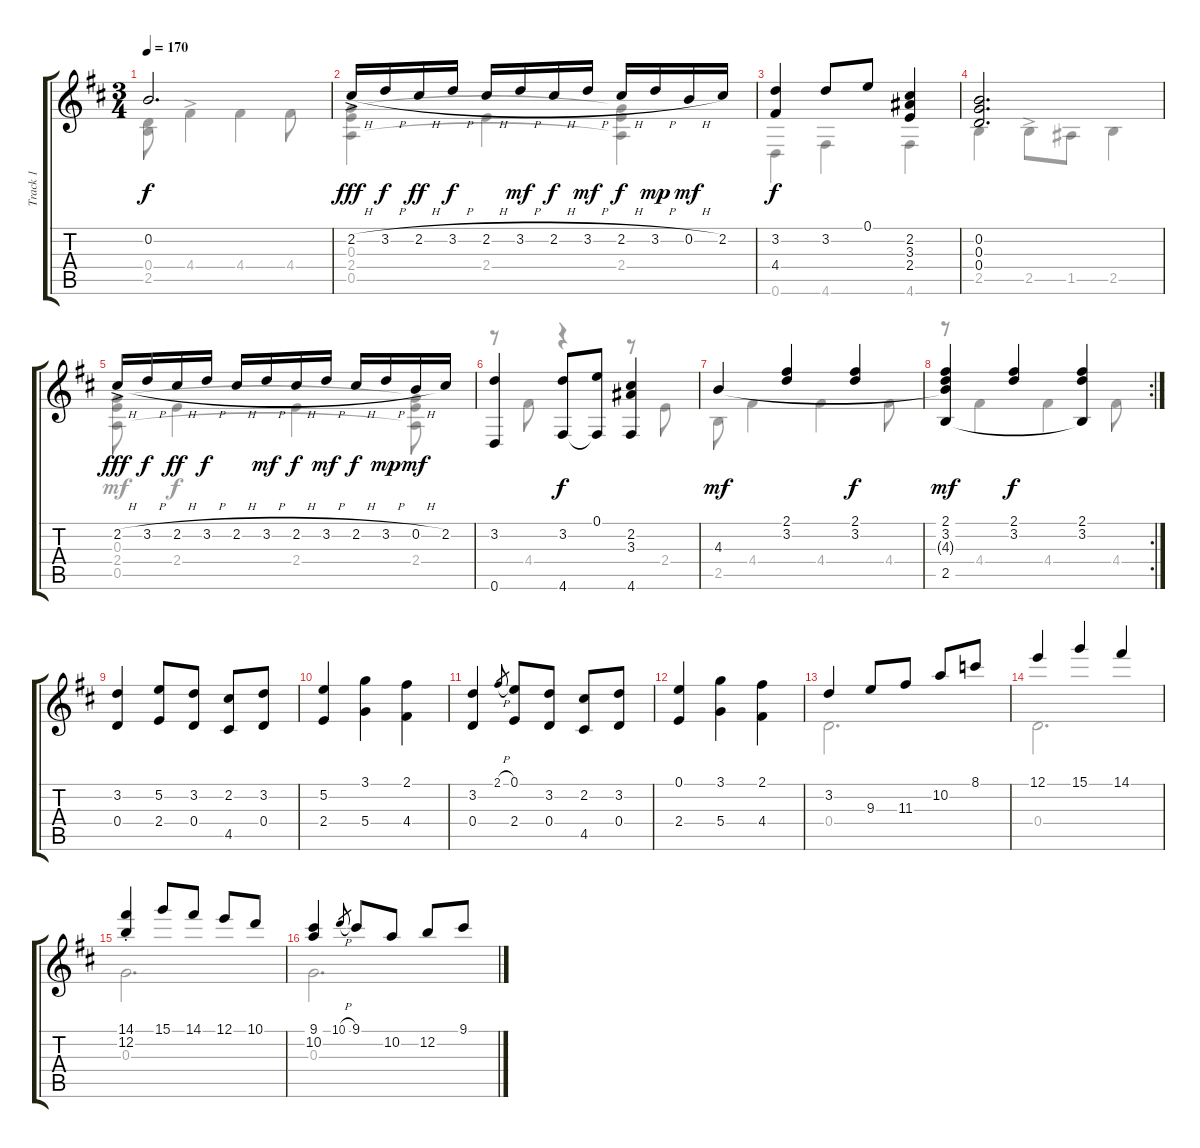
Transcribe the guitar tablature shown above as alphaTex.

\track ("Track 1" "Track 1") {instrument acousticguitarnylon}
\staff {score tabs}
\tuning (E4 B3 G3 D3 A2 D2) {hide}
\voice
\ts (3 4)
\tempo 170
\clef g2
\ks d
0.2.2{d dy f} |
2.2{h ac}.16{dy fff} 3.2{h}.16{dy f} 2.2{h}.16{dy ff} 3.2{h}.16{dy f} 2.2{h}.16 3.2{h}.16{dy mf} 2.2{h}.16{dy f} 3.2{h}.16{dy mf} 2.2{h}.16{dy f} 3.2{h}.16{dy mp} 0.2{h}.16{dy mf} 2.2.16 |
(3.2 4.4).4{dy f} 3.2.8 0.1.8 (2.2 3.3 2.4).4 |
(0.2 0.3 0.4).2{d} |
2.2{h ac}.16{dy fff} 3.2{h}.16{dy f} 2.2{h}.16{dy ff} 3.2{h}.16{dy f} 2.2{h}.16 3.2{h}.16{dy mf} 2.2{h}.16{dy f} 3.2{h}.16{dy mf} 2.2{h}.16{dy f} 3.2{h}.16{dy mp} 0.2{h}.16{dy mf} 2.2.16 |
(3.2 0.6).4 (3.2 4.6).8{dy f} (0.1 4.6{t}).8 (2.2 3.3 4.6).4 |
4.3.4{dy mf} (2.1 3.2).4 (2.1 3.2).4{dy f} |
\rc 2
(2.1 3.2 4.3{t} 2.5).4{dy mf} (2.1 3.2).4{dy f} (2.1 3.2 2.5{t}).4 |
(3.2 0.4).4 (5.2 2.4).8 (3.2 0.4).8 (2.2 4.5).8 (3.2 0.4).8 |
(5.2 2.4).4 (3.1 5.4).4 (2.1 4.4).4 |
(3.2 0.4).4 2.1{h}.8{gr} (0.1 2.4).8 (3.2 0.4).8 (2.2 4.5).8 (3.2 0.4).8 |
(0.1 2.4).4 (3.1 5.4).4 (2.1 4.4).4 |
3.2.4 9.3.8 11.3.8 10.2.8 8.1.8 |
12.1.4 15.1.4 14.1.4 |
(14.1{st} 12.2{st}).4 15.1.8 14.1.8 12.1.8 10.1.8 |
(9.1 10.2).4 10.1{h}.8{gr} 9.1.8 10.2.8 12.2.8 9.1.8
\voice
\clef g2
\ottava regular
\simile none
\ks d
(0.4 2.5).8{dy f} 4.4{ac}.4 4.4.4 4.4.8 |
(0.3 2.4 0.5).4 2.4.4 (0.3{t} 2.4 0.5{t}).4 |
0.6.4 4.6.4 4.6.4 |
2.5.4 2.5{ac}.8 1.5.8 2.5.4 |
(0.3 2.4 0.5).8{dy mf} 2.4.4{dy f} 2.4.4 (0.3{t} 2.4 0.5{t}).8 |
r.8 4.4.8 r.4 r.8 2.4.8 |
2.5.8 4.4.4 4.4.4 4.4.8 |
r.8 4.4.4 4.4.4 4.4.8 |
|
|
|
|
0.4.2{d} |
0.4.2{d} |
0.3.2{d} |
0.3.2{d}
